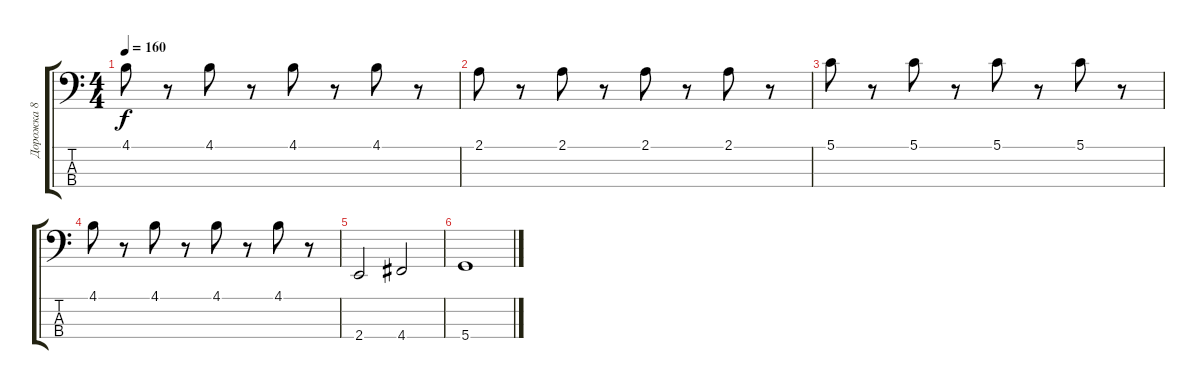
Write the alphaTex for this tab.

\track ("Дорожка 8" "Дорожка 8") {instrument electricbassfinger}
\staff {score tabs}
\tuning (G2 D2 A1 D1) {hide}
\ts (4 4)
\tempo 160
\clef f4
\ks c
4.1.8{dy f} r.8 4.1.8 r.8 4.1.8 r.8 4.1.8 r.8 |
2.1.8 r.8 2.1.8 r.8 2.1.8 r.8 2.1.8 r.8 |
5.1.8 r.8 5.1.8 r.8 5.1.8 r.8 5.1.8 r.8 |
4.1.8 r.8 4.1.8 r.8 4.1.8 r.8 4.1.8 r.8 |
2.4.2 4.4.2 |
5.4.1
